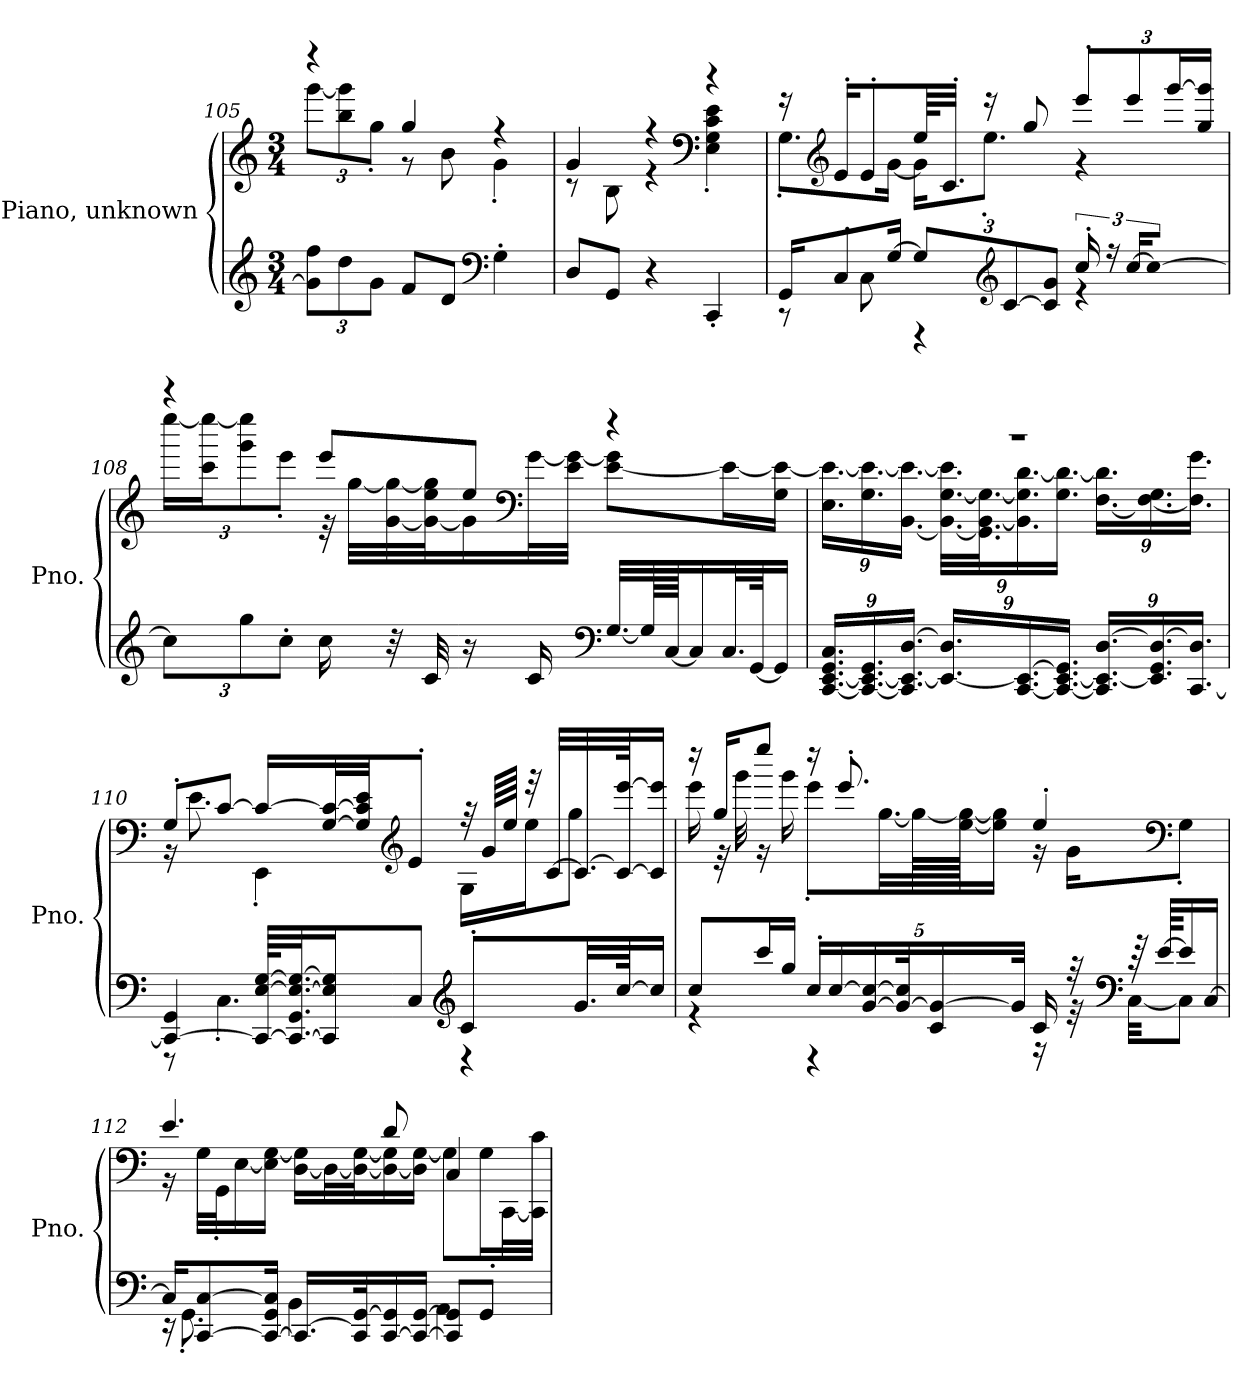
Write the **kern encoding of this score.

**kern	**kern
*part1	*part1
*staff2	*staff1
*I"Piano, unknown	*
*I'Pno.	*
*clefG2	*clefG2
*k[]	*k[]
*M3/4	*M3/4
=105	=105
*	*^
*Xbrackettup	*	*Xbrackettup
12g\] 12ff\L	4r	[12ggg\L
12dd\	.	12bb\ 12ggg\]
12g\J	.	12gg'\J
8f/L	4gg/	8r
8d/J	.	8b\
*clefF4	*	*
4G'\	4r	4g'\
=106	=106	=106
8D/L	4g/	8r
8GG/J	.	8B\
4r	4r	4r
*	*clefF4	*
4CC'/	4r	4E\' 4G\' 4c\' 4e\'
!!LO:LB:g=z	!!
=107	=107	=107
*^	*	*
16GG/KL	8r	16r	8.G'\L
*	*	*clefG2	*
8C'/	.	16e'/KL	.
.	8C\	8e'/	.
[16G/Jk	.	.	[16g\Jk
12G/L]	4r	64ee/KLL	16g\KL]
.	.	32.c'/JJJ	.
.	.	16r	8.ee'\J
*clefG2	*	*	*
[12c/	.	.	.
.	.	8gg/	.
12c/] 12g/J	.	.	.
*brackettup	*	*	*
24cc'/	4r	12eee'/L	4r
24r	.	.	.
[24cc/KL	.	12eee/	.
8cc/J_	.	.	.
.	.	[24ggg/L	.
.	.	24gg/ 24ggg/]JJ	.
*v	*v	*	*
=108	=108	=108
*Xbrackettup	*	*
12cc\L]	4r	[24eeee\LL
.	.	24ccc\ 24eeee\_J
12gg\	.	12ggg\ 12eeee\]
12cc'\J	.	12eee'\J
16cc\	8eee/L	32r
.	.	[32gg\LLL
32r	.	[32g\ 32gg\_
32c/	.	32g\_ 32ee\ 32gg\]J
16r	8ee/J	16g\]
*	*clefF4	*
16c/	.	[32g\L
.	.	32e\ 32g\_JJJ
*clefF4	*	*
[32.G/LLL	4r	[8e\ 8g\]L
128G/LL]	.	.
[128C/JJJ	.	.
16C/]	.	.
32.C/L	.	16e\L_
[64GG/JK	.	.
16GG/JJ]	.	16G\ 16e\_JJ
!!LO:LB:g=z	!!
=109	=109	=109
[18.CC/ [18.EE/ 18.GG/ 18.C/LL	2.r	18.E\ 18.e\_LL
18.CC/_ 18.EE/_ 18.GG/	.	18.G\ 18.e\_
18.CC/] 18.EE/_ [18.D/JJ	.	[18.BB\ 18.e\_JJ
18.EE/_ 18.D/]LL	.	36.BB\_ [36.G\ 36.e\]LLL
.	.	36.GG\ 36.BB\_ 36.G\_J
[18.CC/ 18.EE/_	.	18.BB\] 18.G\] [18.d\
18.CC/_ 18.EE/_ 18.GG/JJ	.	18.G\ 18.d\_JJ
18.CC/] 18.EE/_ [18.D/LL	.	[18.F\ 18.d\]LL
18.EE/] 18.GG/ 18.D/_	.	18.F\_ 18.G\
[18.CC/ 18.D/]JJ	.	18.F\] 18.g\JJ
=110	=110	=110
*^	*	*
4CC/_ 4GG/	8r	8G'/L	16r
.	.	.	8.e\
.	4.C'\	[8c/J	.
64CC/_ [64E/ [64G/KLLL	.	16c/LL_	4EE'\
32.CC/_ 32.GG/ 32.E/_ 32.G/_J	.	.	.
16CC/] 16E/] 16G/]J	.	[32G/ 32c/_L	.
.	.	32G/] 32c/] 32e/JJ	.
*	*	*clefG2	*
8C/J	.	8e'/J	.
*clefG2	*	*	*
8c'/L	4r	32r	16G\LL
.	.	64g/LLLL	.
.	.	64ee/JJJJ	.
.	.	32r	16ee\J
.	.	[32c/LLL	.
32.g/LL	.	32.c/_	8gg\J
[64cc/JK	.	64c/_ [64eee/JK	.
16cc/JJ]	.	16c/] 16eee/]JJ	.
!!LO:LB:g=z	!!
=111	=111	=111	=111
8cc/L	4r	16r	16eee\
.	.	16gg/KL	32r
.	.	.	32ggg\
16ccc/L	.	8eeee/J	16r
16gg/JJ	.	.	16ggg\
20cc'/LL	4r	16r	8eee'\L
[20cc/	.	.	.
.	.	8.eee'/	.
[20g/ 20cc/_	.	.	.
.	.	.	[32.gg\LL
40g/_ 40cc/]K	.	.	.
.	.	.	128gg\LL_
20c/ 20g/_	.	.	.
.	.	.	[128ee\ 128gg\_JJJ
.	.	.	16ee\] 16gg\]JJ
40g/JJk]	.	.	.
16c/	16r	4ee'/	16r
32r	32r	.	16g\KL
*clefF4	*	*	*
64r	[32C\KKL	.	.
[64e/KKLL	.	.	.
*	*	*clefF4	*
16e/]	8C\J]	.	8G'\J
[16C/JJ	.	.	.
!!LO:PB:g=z	!!
=112	=112	=112	=112
16C/KL]	16r	4.e/	16r
[8CC/ [8C/	8.GG'\	.	32G\LLL
.	.	.	32GG'\J
.	.	.	[16E\
16CC/_ 16GG/ 16C/]Jk	.	.	16E\] [16G\JJ
16.CC/LL_	4BB\	.	[16D\ 16G\]LL
.	.	.	32D\L_
32CC/] [32GG/K	.	.	32D\_ [32G\J
[16CC/ 16GG/]	.	8d/	16D\_ 16G\]
16CC/_ [16GG/JJ	.	.	16D\] [16G\JJ
8CC/] 8GG/]L	4AA\	4C/	8G\L]
8GG'/J	.	.	16G\L
.	.	.	[32CC\L
.	.	.	32CC\] 32c\JJJ
*v	*v	*	*
*	*v	*v
=	=
*-	*-
